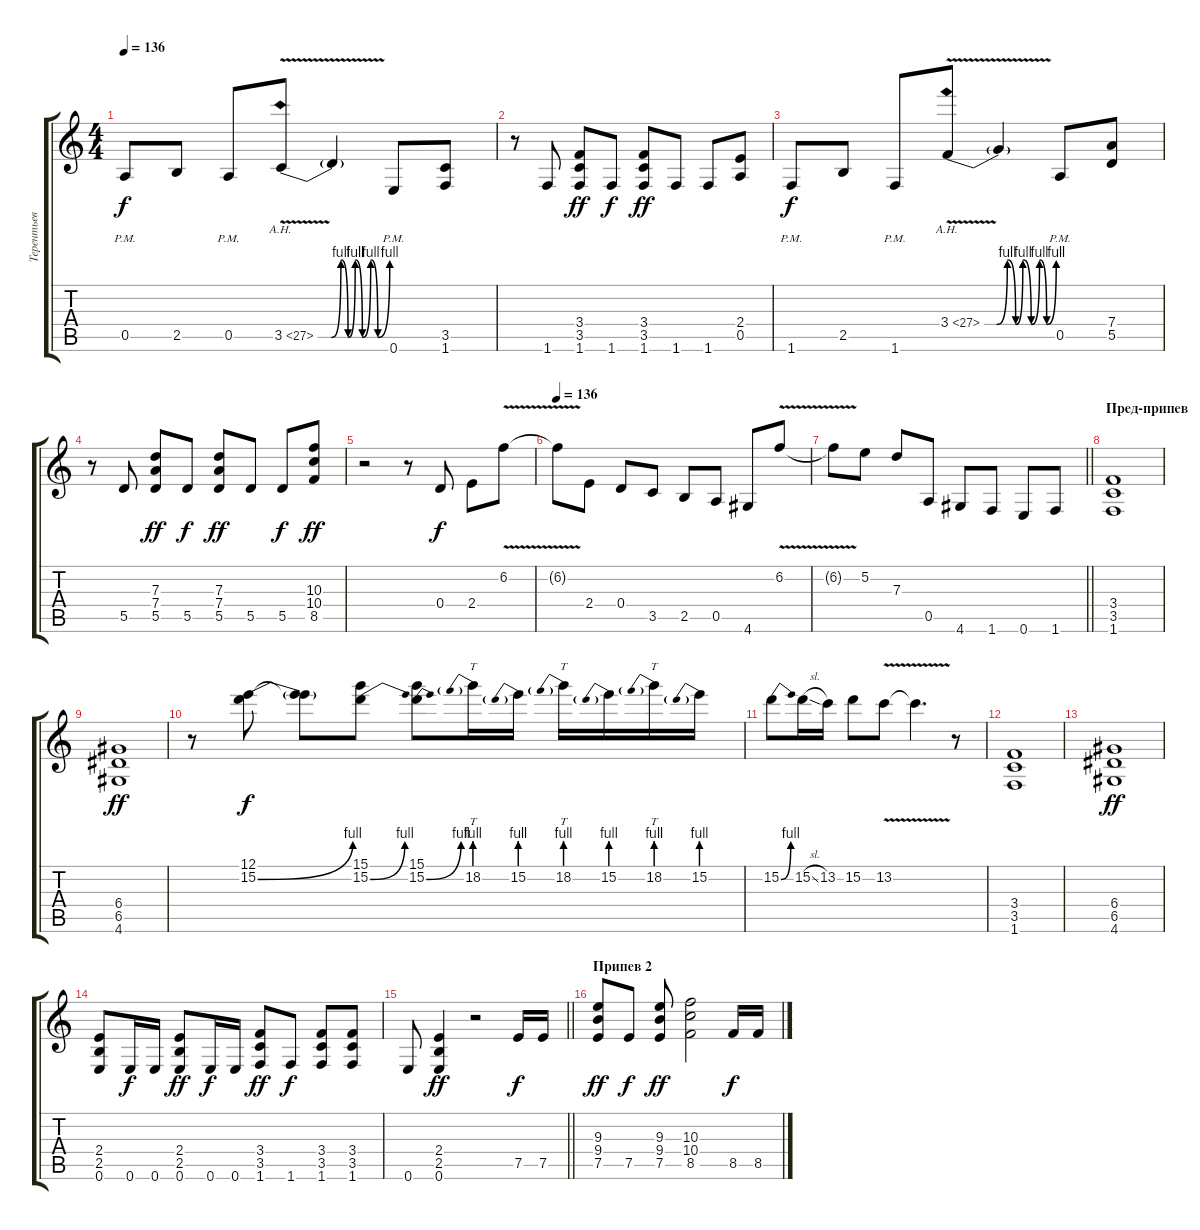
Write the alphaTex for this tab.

\track ("Терентьев" "Терентьев") {instrument distortionguitar}
\staff {score tabs}
\tuning (E4 B3 G3 D3 A2 E2) {hide}
\ts (4 4)
\tempo 136
\clef g2
\ks c
0.5{pm}.8{dy f} 2.5.8 0.5{pm}.8 3.5{be (custom 0 0 11 0 19 4 25 0 31 4 37 0 44 4 50 0 60 4) ah 24 v}.8 3.5{t}.4 0.6{pm}.8 (3.5 1.6).8 |
r.8 1.6.8 (3.4 3.5 1.6).8{dy ff} 1.6.8{dy f} (3.4 3.5 1.6).8{dy ff} 1.6.8 1.6.8 (2.4 0.5).8 |
1.6{pm}.8{dy f} 2.5.8 1.6{pm}.8 3.4{be (custom 0 0 10 0 19 4 26 0 32 4 39 0 46 4 52 0 60 4) ah 24 v}.8 3.4{t}.4 0.5{pm}.8 (7.4 5.5).8 |
r.8 5.5.8 (7.3 7.4 5.5).8{dy ff} 5.5.8{dy f} (7.3 7.4 5.5).8{dy ff} 5.5.8 5.5.8{dy f} (10.3 10.4 8.5).8{dy ff} |
r.2 r.8 0.4.8{dy f} 2.4.8 6.2{v}.8 |
\tempo 136
6.2{t}.8 2.4.8 0.4.8 3.5.8 2.5.8 0.5.8 4.6.8 6.2{v}.8 |
\barLineRight lightlight
6.2{t}.8 5.2.8 7.3.8 0.5.8 4.6.8 1.6.8 0.6.8 1.6.8 |
\section ("" "Пред-припев")
(3.4 3.5 1.6).1 |
(6.4 6.5 4.6).1{dy ff} |
r.8{volume 11} (12.1 15.2{be (bend 0 0 60 4)}).8{dy f} (12.1{t} 15.2{t}).8 (15.1 15.2{be (bend 0 0 60 4)}).8 (15.1 15.2{be (bend 0 0 60 4)}).8 18.2{be (prebend 0 4 60 4)}.16{tt} 15.2{be (prebend 0 4 60 4)}.16 18.2{be (prebend 0 4 60 4)}.16{tt} 15.2{be (prebend 0 4 60 4)}.16 18.2{be (prebend 0 4 60 4)}.16{tt} 15.2{be (prebend 0 4 60 4)}.16 |
15.2{be (bend 0 0 60 4)}.8 15.2{sl}.16 13.2.16 15.2.8 13.2{v}.8 13.2{t}.4{d} r.8 |
(3.4 3.5 1.6).1 |
(6.4 6.5 4.6).1{dy ff} |
(2.4 2.5 0.6).8 0.6.16{dy f} 0.6.16 (2.4 2.5 0.6).8{dy ff} 0.6.16{dy f} 0.6.16 (3.4 3.5 1.6).8{dy ff} 1.6.8{dy f} (3.4 3.5 1.6).8 (3.4 3.5 1.6).8 |
\barLineRight lightlight
0.6.8 (2.4 2.5 0.6).4{dy ff} r.2 7.5.16{dy f} 7.5.16 |
\section ("" "Припев 2")
(9.3 9.4 7.5).8{dy ff} 7.5.8{dy f} (9.3 9.4 7.5).8{dy ff} (10.3 10.4 8.5).2 8.5.16{dy f} 8.5.16
